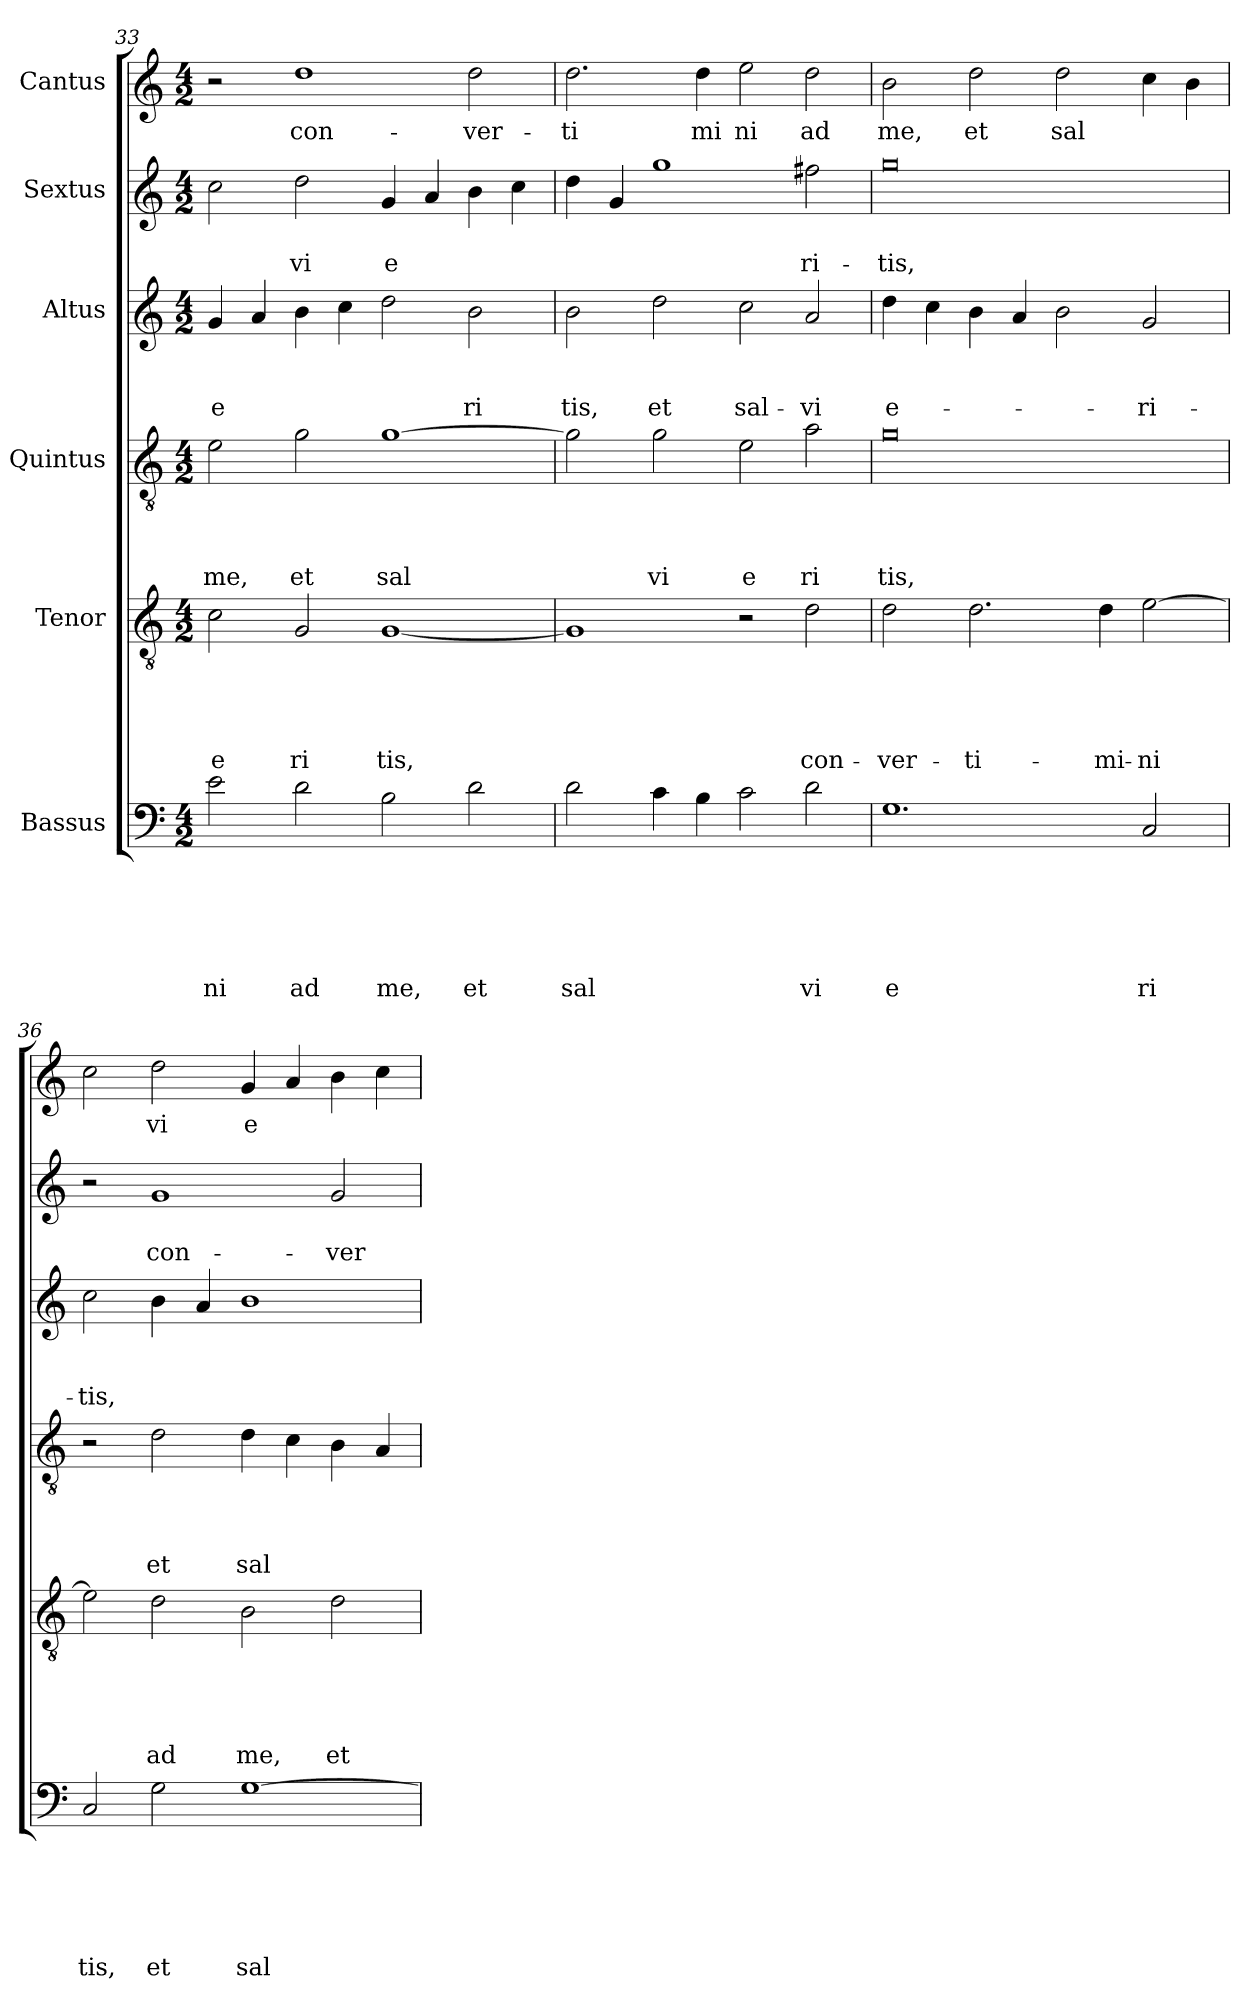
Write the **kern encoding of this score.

**kern	**text	**text	**text	**text	**text	**text	**kern	**text	**text	**text	**text	**text	**kern	**text	**text	**text	**text	**kern	**text	**text	**text	**kern	**text	**text	**kern	**text
*part6	*part6	*part6	*part6	*part6	*part6	*part6	*part5	*part5	*part5	*part5	*part5	*part5	*part4	*part4	*part4	*part4	*part4	*part3	*part3	*part3	*part3	*part2	*part2	*part2	*part1	*part1
*staff6	*staff6	*staff6	*staff6	*staff6	*staff6	*staff6	*staff5	*staff5	*staff5	*staff5	*staff5	*staff5	*staff4	*staff4	*staff4	*staff4	*staff4	*staff3	*staff3	*staff3	*staff3	*staff2	*staff2	*staff2	*staff1	*staff1
*I"Bassus	*	*	*	*	*	*	*I"Tenor	*	*	*	*	*	*I"Quintus	*	*	*	*	*I"Altus	*	*	*	*I"Sextus	*	*	*I"Cantus	*
*clefF4	*	*	*	*	*	*	*clefGv2	*	*	*	*	*	*clefGv2	*	*	*	*	*clefG2	*	*	*	*clefG2	*	*	*clefG2	*
*k[]	*	*	*	*	*	*	*k[]	*	*	*	*	*	*k[]	*	*	*	*	*k[]	*	*	*	*k[]	*	*	*k[]	*
*C:	*	*	*	*	*	*	*C:	*	*	*	*	*	*C:	*	*	*	*	*C:	*	*	*	*C:	*	*	*C:	*
*M4/2	*	*	*	*	*	*	*M4/2	*	*	*	*	*	*M4/2	*	*	*	*	*M4/2	*	*	*	*M4/2	*	*	*M4/2	*
=33	=33	=33	=33	=33	=33	=33	=33	=33	=33	=33	=33	=33	=33	=33	=33	=33	=33	=33	=33	=33	=33	=33	=33	=33	=33	=33
!	!	!	!	!	!	!LO:LY:b	!	!	!	!	!	!LO:LY:b	!	!	!	!	!LO:LY:b	!	!	!	!LO:LY:b	!	!	!	!	!
2e\	.	.	.	.	.	ni	2c\	.	.	.	.	e	2e\	.	.	.	me,	4g/	.	.	e	2cc\	.	.	2r	.
.	.	.	.	.	.	.	.	.	.	.	.	.	.	.	.	.	.	4a/	.	.	.	.	.	.	.	.
!	!	!	!	!	!	!LO:LY:b	!	!	!	!	!	!LO:LY:b	!	!	!	!	!LO:LY:b	!	!	!	!	!	!	!LO:LY:b	!	!LO:LY:b
2d\	.	.	.	.	.	ad	2G/	.	.	.	.	ri	2g\	.	.	.	et	4b\	.	.	.	2dd\	.	vi	1dd	con-
.	.	.	.	.	.	.	.	.	.	.	.	.	.	.	.	.	.	4cc\	.	.	.	.	.	.	.	.
!	!	!	!	!	!	!LO:LY:b	!	!	!	!	!	!LO:LY:b	!	!	!	!	!LO:LY:b	!	!	!	!	!	!	!LO:LY:b	!	!
2B\	.	.	.	.	.	me,	[<1G	.	.	.	.	tis,	[<1g	.	.	.	sal	2dd\	.	.	.	4g/	.	e	.	.
.	.	.	.	.	.	.	.	.	.	.	.	.	.	.	.	.	.	.	.	.	.	4a/	.	.	.	.
!	!	!	!	!	!	!LO:LY:b	!	!	!	!	!	!	!	!	!	!	!	!	!	!	!LO:LY:b	!	!	!	!	!LO:LY:b
2d\	.	.	.	.	.	et	.	.	.	.	.	.	.	.	.	.	.	2b\	.	.	ri	4b\	.	.	2dd\	-ver-
.	.	.	.	.	.	.	.	.	.	.	.	.	.	.	.	.	.	.	.	.	.	4cc\	.	.	.	.
!!LO:LB:g=z
=34	=34	=34	=34	=34	=34	=34	=34	=34	=34	=34	=34	=34	=34	=34	=34	=34	=34	=34	=34	=34	=34	=34	=34	=34	=34	=34
!	!	!	!	!	!	!LO:LY:b	!	!	!	!	!	!	!	!	!	!	!	!	!	!	!LO:LY:b	!	!	!	!	!LO:LY:b
2d\	.	.	.	.	.	sal	1G]	.	.	.	.	.	2g\]	.	.	.	.	2b\	.	.	tis,	4dd\	.	.	2.dd\	-ti
.	.	.	.	.	.	.	.	.	.	.	.	.	.	.	.	.	.	.	.	.	.	4g/	.	.	.	.
!	!	!	!	!	!	!	!	!	!	!	!	!	!	!	!	!	!LO:LY:b	!	!	!	!LO:LY:b	!	!	!	!	!
4c\	.	.	.	.	.	.	.	.	.	.	.	.	2g\	.	.	.	vi	2dd\	.	.	et	1gg	.	.	.	.
!	!	!	!	!	!	!	!	!	!	!	!	!	!	!	!	!	!	!	!	!	!	!	!	!	!	!LO:LY:b
4B\	.	.	.	.	.	.	.	.	.	.	.	.	.	.	.	.	.	.	.	.	.	.	.	.	4dd\	mi
!	!	!	!	!	!	!	!	!	!	!	!	!	!	!	!	!	!LO:LY:b	!	!	!	!LO:LY:b	!	!	!	!	!LO:LY:b
2c\	.	.	.	.	.	.	2r	.	.	.	.	.	2e\	.	.	.	e	2cc\	.	.	sal-	.	.	.	2ee\	ni
!	!	!	!	!	!	!LO:LY:b	!	!	!	!	!	!LO:LY:b	!	!	!	!	!LO:LY:b	!	!	!	!LO:LY:b	!	!	!LO:LY:b	!	!LO:LY:b
2d\	.	.	.	.	.	vi	2d\	.	.	.	.	con-	2a\	.	.	.	ri	2a/	.	.	-vi	2ff#\	.	ri-	2dd\	ad
=35	=35	=35	=35	=35	=35	=35	=35	=35	=35	=35	=35	=35	=35	=35	=35	=35	=35	=35	=35	=35	=35	=35	=35	=35	=35	=35
!	!	!	!	!	!	!LO:LY:b	!	!	!	!	!	!LO:LY:b	!	!	!	!	!LO:LY:b	!	!	!	!LO:LY:b	!	!	!LO:LY:b	!	!LO:LY:b
1.G	.	.	.	.	.	e	2d\	.	.	.	.	-ver-	0g	.	.	.	tis,	4dd\	.	.	e-	0gg	.	-tis,	2b\	me,
.	.	.	.	.	.	.	.	.	.	.	.	.	.	.	.	.	.	4cc\	.	.	.	.	.	.	.	.
!	!	!	!	!	!	!	!	!	!	!	!	!LO:LY:b	!	!	!	!	!	!	!	!	!	!	!	!	!	!LO:LY:b
.	.	.	.	.	.	.	2.d\	.	.	.	.	-ti-	.	.	.	.	.	4b\	.	.	.	.	.	.	2dd\	et
.	.	.	.	.	.	.	.	.	.	.	.	.	.	.	.	.	.	4a/	.	.	.	.	.	.	.	.
!	!	!	!	!	!	!	!	!	!	!	!	!	!	!	!	!	!	!	!	!	!	!	!	!	!	!LO:LY:b
.	.	.	.	.	.	.	.	.	.	.	.	.	.	.	.	.	.	2b\	.	.	.	.	.	.	2dd\	sal
!	!	!	!	!	!	!	!	!	!	!	!	!LO:LY:b	!	!	!	!	!	!	!	!	!	!	!	!	!	!
.	.	.	.	.	.	.	4d\	.	.	.	.	-mi-	.	.	.	.	.	.	.	.	.	.	.	.	.	.
!	!	!	!	!	!	!LO:LY:b	!	!	!	!	!	!LO:LY:b	!	!	!	!	!	!	!	!	!LO:LY:b	!	!	!	!	!
2C/	.	.	.	.	.	ri	[>2e\	.	.	.	.	-ni	.	.	.	.	.	2g/	.	.	-ri-	.	.	.	4cc\	.
.	.	.	.	.	.	.	.	.	.	.	.	.	.	.	.	.	.	.	.	.	.	.	.	.	4b\	.
=36	=36	=36	=36	=36	=36	=36	=36	=36	=36	=36	=36	=36	=36	=36	=36	=36	=36	=36	=36	=36	=36	=36	=36	=36	=36	=36
!	!	!	!	!	!	!LO:LY:b	!	!	!	!	!	!	!	!	!	!	!	!	!	!	!LO:LY:b	!	!	!	!	!
2C/	.	.	.	.	.	tis,	2e\]	.	.	.	.	.	2r	.	.	.	.	2cc\	.	.	-tis,	2r	.	.	2cc\	.
!	!	!	!	!	!	!LO:LY:b	!	!	!	!	!	!LO:LY:b	!	!	!	!	!LO:LY:b	!	!	!	!	!	!	!LO:LY:b	!	!LO:LY:b
2G\	.	.	.	.	.	et	2d\	.	.	.	.	ad	2d\	.	.	.	et	4b\	.	.	.	1g	.	con-	2dd\	vi
.	.	.	.	.	.	.	.	.	.	.	.	.	.	.	.	.	.	4a/	.	.	.	.	.	.	.	.
!	!	!	!	!	!	!LO:LY:b	!	!	!	!	!	!LO:LY:b	!	!	!	!	!LO:LY:b	!	!	!	!	!	!	!	!	!LO:LY:b
[>1G	.	.	.	.	.	sal	2B\	.	.	.	.	me,	4d\	.	.	.	sal	1b	.	.	.	.	.	.	4g/	e
.	.	.	.	.	.	.	.	.	.	.	.	.	4c\	.	.	.	.	.	.	.	.	.	.	.	4a/	.
!	!	!	!	!	!	!	!	!	!	!	!	!LO:LY:b	!	!	!	!	!	!	!	!	!	!	!	!LO:LY:b	!	!
.	.	.	.	.	.	.	2d\	.	.	.	.	et	4B\	.	.	.	.	.	.	.	.	2g/	.	-ver-	4b\	.
.	.	.	.	.	.	.	.	.	.	.	.	.	4A/	.	.	.	.	.	.	.	.	.	.	.	4cc\	.
=	=	=	=	=	=	=	=	=	=	=	=	=	=	=	=	=	=	=	=	=	=	=	=	=	=	=
*-	*-	*-	*-	*-	*-	*-	*-	*-	*-	*-	*-	*-	*-	*-	*-	*-	*-	*-	*-	*-	*-	*-	*-	*-	*-	*-
